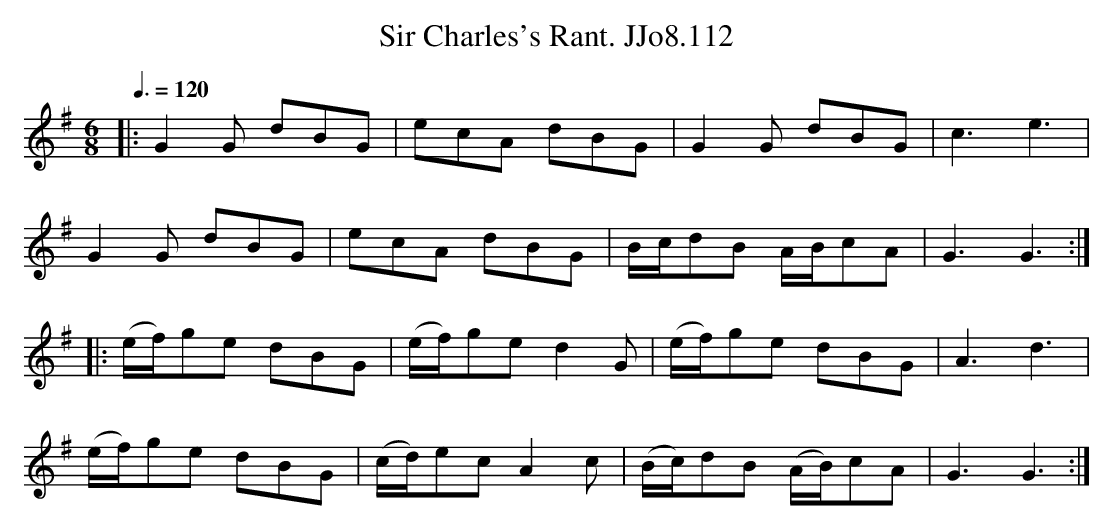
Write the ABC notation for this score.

X:1
T:Sir Charles's Rant. JJo8.112
M:6/8
L:1/8
Q:3/8=120
K:G
|:G2G dBG|ecA dBG|G2G dBG|c3e3|
G2G dBG|ecA dBG|B/c/dB A/B/cA|G3G3:|
|:(e/f/)ge dBG|(e/f/)ged2G|(e/f/)ge dBG|A3d3|
(e/f/)ge dBG|(c/d/)ecA2c|(B/c/)dB (A/B/)cA|G3G3:|
